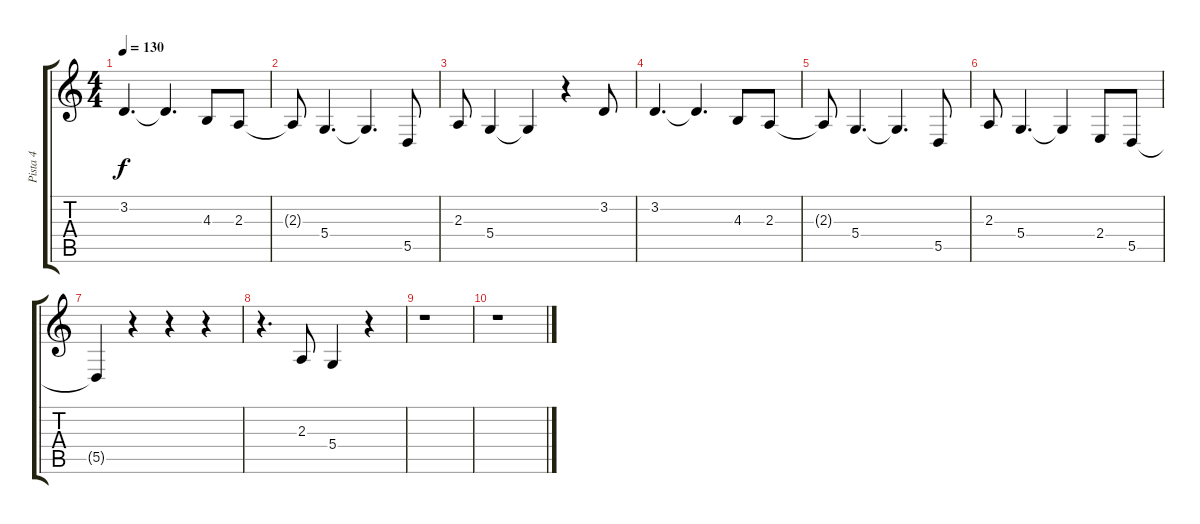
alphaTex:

\track ("Pista 4" "Pista 4") {instrument accordion}
\staff {score tabs}
\tuning (E4 B3 G3 D3 A2 E2) {hide}
\ts (4 4)
\tempo 130
\clef g2
\ks c
3.2.4{d dy f} 3.2{t}.4{d} 4.3.8 2.3.8 |
2.3{t}.8 5.4.4{d} 5.4{t}.4{d} 5.5.8 |
2.3.8 5.4.4 5.4{t}.4 r.4 3.2.8 |
3.2.4{d} 3.2{t}.4{d} 4.3.8 2.3.8 |
2.3{t}.8 5.4.4{d} 5.4{t}.4{d} 5.5.8 |
2.3.8 5.4.4{d} 5.4{t}.4 2.4.8 5.5.8 |
5.5{t}.4 r.4 r.4 r.4 |
r.4{d} 2.3.8 5.4.4 r.4 |
r.1 |
r.1
